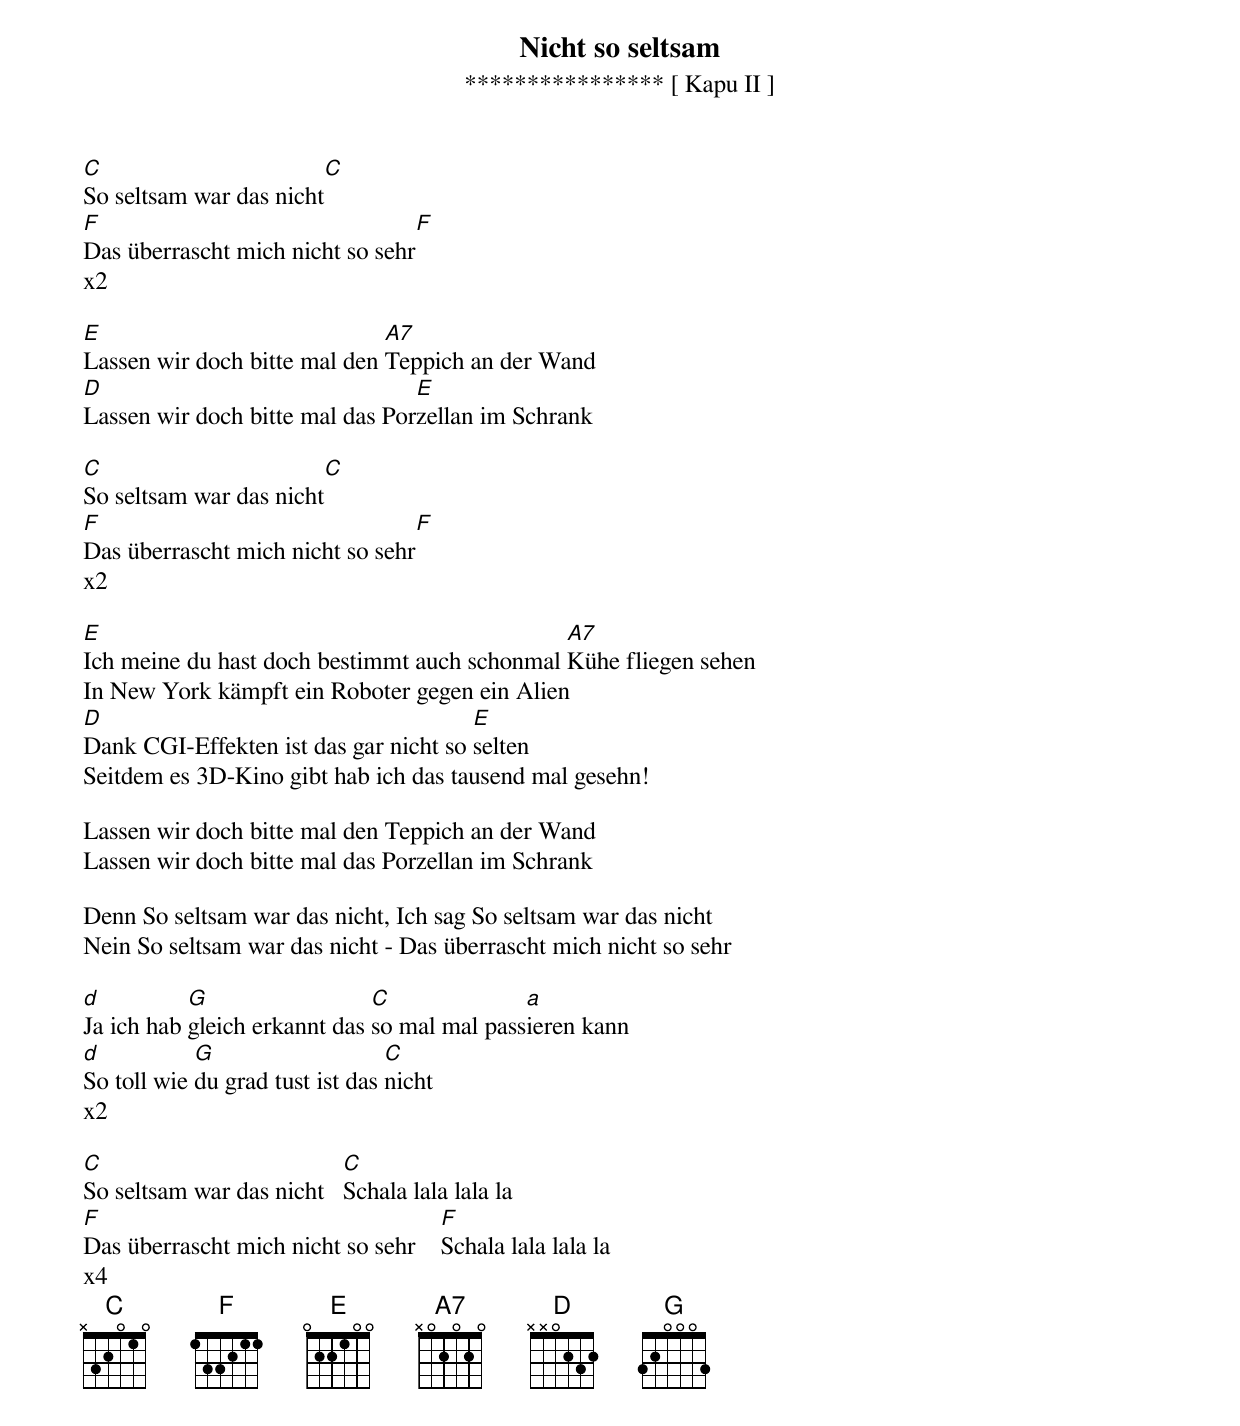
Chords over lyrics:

Nicht so seltsam
**************** [ Kapu II ]

C                          C
So seltsam war das nicht
F                                    F
Das überrascht mich nicht so sehr
x2

E                             A7
Lassen wir doch bitte mal den Teppich an der Wand
D                                E
Lassen wir doch bitte mal das Porzellan im Schrank

C                          C
So seltsam war das nicht
F                                    F
Das überrascht mich nicht so sehr
x2

E                                             A7
Ich meine du hast doch bestimmt auch schonmal Kühe fliegen sehen
In New York kämpft ein Roboter gegen ein Alien
D                                      E
Dank CGI-Effekten ist das gar nicht so selten
Seitdem es 3D-Kino gibt hab ich das tausend mal gesehn!

Lassen wir doch bitte mal den Teppich an der Wand
Lassen wir doch bitte mal das Porzellan im Schrank

Denn So seltsam war das nicht, Ich sag So seltsam war das nicht
Nein So seltsam war das nicht - Das überrascht mich nicht so sehr

d          G                  C              a
Ja ich hab gleich erkannt das so mal mal passieren kann
d           G                    C
So toll wie du grad tust ist das nicht
x2

C                          C
So seltsam war das nicht   Schala lala lala la
F                                    F
Das überrascht mich nicht so sehr    Schala lala lala la
x4
